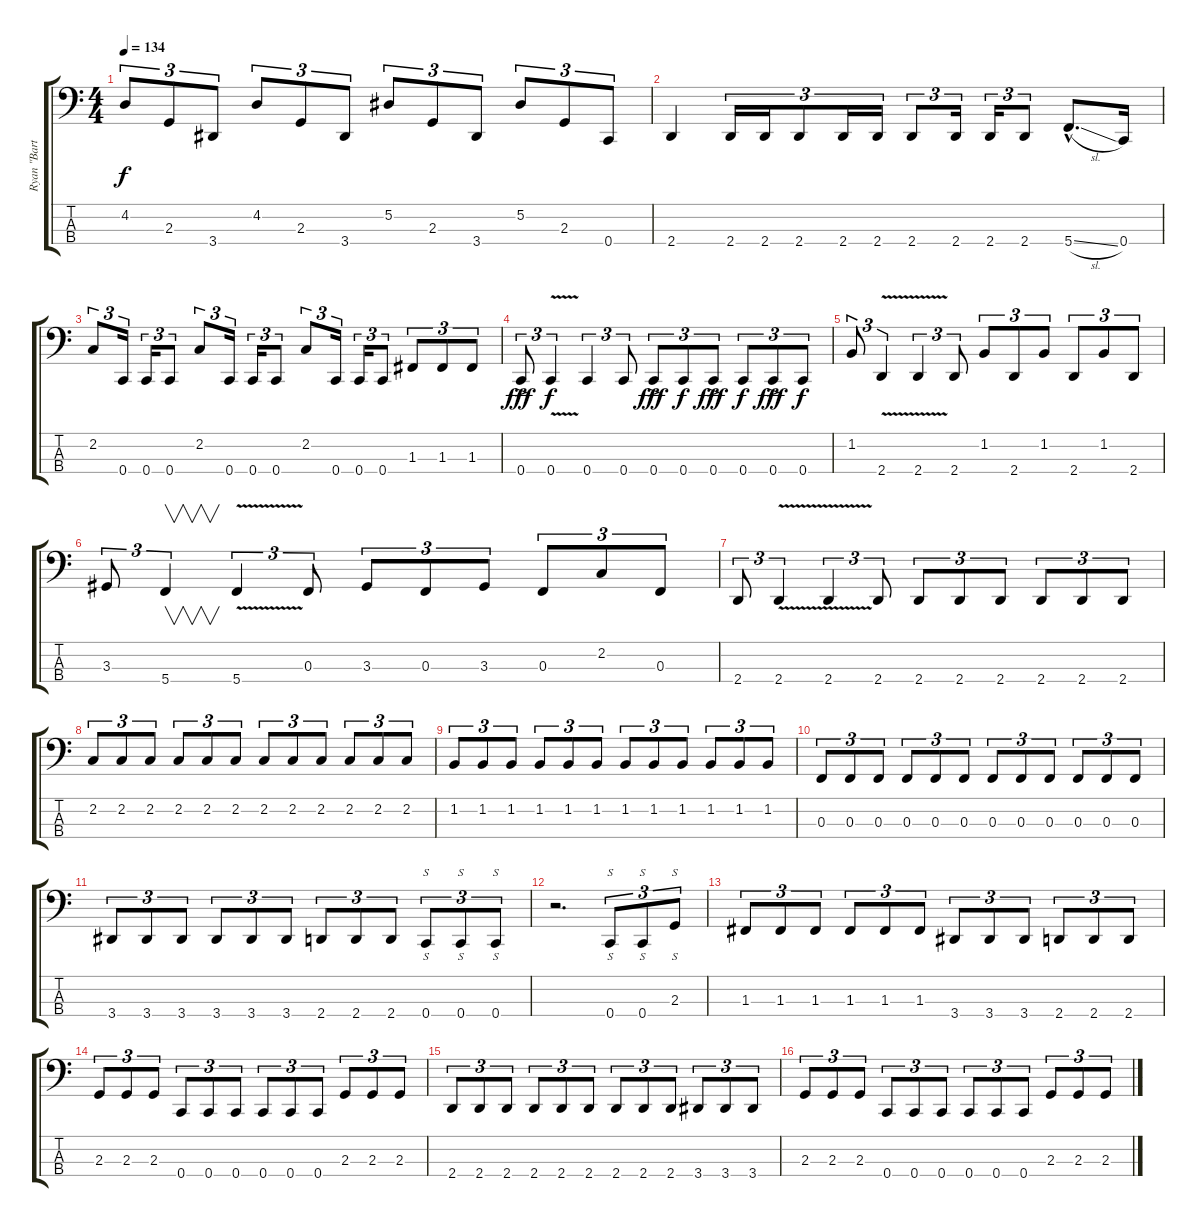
\track ("Ryan \"Bart\" Williams [Bass (Since 2007)]" "Ryan \"Bart") {instrument electricbassfinger}
\staff {score tabs}
\tuning (Eb2 Bb1 F1 C1) {hide}
\ts (4 4)
\tempo 134
\clef f4
\ks c
4.2.8{tu (3 2) dy f} 2.3.8{tu (3 2)} 3.4.8{tu (3 2)} 4.2.8{tu (3 2)} 2.3.8{tu (3 2)} 3.4.8{tu (3 2)} 5.2.8{tu (3 2)} 2.3.8{tu (3 2)} 3.4.8{tu (3 2)} 5.2.8{tu (3 2)} 2.3.8{tu (3 2)} 0.4.8{tu (3 2)} |
2.4.4 2.4.16{tu (3 2)} 2.4.16{tu (3 2)} 2.4.8{tu (3 2)} 2.4.16{tu (3 2)} 2.4.16{tu (3 2)} 2.4.8{tu (3 2)} 2.4.16{tu (3 2)} 2.4.16{tu (3 2)} 2.4.8{tu (3 2)} 5.4{sl hac}.8{d} 0.4.16 |
2.2.8{tu (3 2)} 0.4.16{tu (3 2)} 0.4.16{tu (3 2)} 0.4.8{tu (3 2)} 2.2.8{tu (3 2)} 0.4.16{tu (3 2)} 0.4.16{tu (3 2)} 0.4.8{tu (3 2)} 2.2.8{tu (3 2)} 0.4.16{tu (3 2)} 0.4.16{tu (3 2)} 0.4.8{tu (3 2)} 1.3.8{tu (3 2)} 1.3.8{tu (3 2)} 1.3.8{tu (3 2)} |
0.4{ac}.8{tu (3 2) dy fff} 0.4{v}.4{tu (3 2) dy f} 0.4.4{tu (3 2)} 0.4.8{tu (3 2)} 0.4{ac}.8{tu (3 2) dy fff} 0.4.8{tu (3 2) dy f} 0.4{ac}.8{tu (3 2) dy fff} 0.4.8{tu (3 2) dy f} 0.4{ac}.8{tu (3 2) dy fff} 0.4.8{tu (3 2) dy f} |
1.2.8{tu (3 2)} 2.4{v}.4{tu (3 2)} 2.4{v}.4{tu (3 2)} 2.4.8{tu (3 2)} 1.2.8{tu (3 2)} 2.4.8{tu (3 2)} 1.2.8{tu (3 2)} 2.4.8{tu (3 2)} 1.2.8{tu (3 2)} 2.4.8{tu (3 2)} |
3.3.8{tu (3 2)} 5.4.4{v tu (3 2)} 5.4{v}.4{tu (3 2)} 0.3.8{tu (3 2)} 3.3.8{tu (3 2)} 0.3.8{tu (3 2)} 3.3.8{tu (3 2)} 0.3.8{tu (3 2)} 2.2.8{tu (3 2)} 0.3.8{tu (3 2)} |
2.4.8{tu (3 2)} 2.4{v}.4{tu (3 2)} 2.4{v}.4{tu (3 2)} 2.4.8{tu (3 2)} 2.4.8{tu (3 2)} 2.4.8{tu (3 2)} 2.4.8{tu (3 2)} 2.4.8{tu (3 2)} 2.4.8{tu (3 2)} 2.4.8{tu (3 2)} |
2.2.8{tu (3 2)} 2.2.8{tu (3 2)} 2.2.8{tu (3 2)} 2.2.8{tu (3 2)} 2.2.8{tu (3 2)} 2.2.8{tu (3 2)} 2.2.8{tu (3 2)} 2.2.8{tu (3 2)} 2.2.8{tu (3 2)} 2.2.8{tu (3 2)} 2.2.8{tu (3 2)} 2.2.8{tu (3 2)} |
1.2.8{tu (3 2)} 1.2.8{tu (3 2)} 1.2.8{tu (3 2)} 1.2.8{tu (3 2)} 1.2.8{tu (3 2)} 1.2.8{tu (3 2)} 1.2.8{tu (3 2)} 1.2.8{tu (3 2)} 1.2.8{tu (3 2)} 1.2.8{tu (3 2)} 1.2.8{tu (3 2)} 1.2.8{tu (3 2)} |
0.3.8{tu (3 2)} 0.3.8{tu (3 2)} 0.3.8{tu (3 2)} 0.3.8{tu (3 2)} 0.3.8{tu (3 2)} 0.3.8{tu (3 2)} 0.3.8{tu (3 2)} 0.3.8{tu (3 2)} 0.3.8{tu (3 2)} 0.3.8{tu (3 2)} 0.3.8{tu (3 2)} 0.3.8{tu (3 2)} |
3.4.8{tu (3 2)} 3.4.8{tu (3 2)} 3.4.8{tu (3 2)} 3.4.8{tu (3 2)} 3.4.8{tu (3 2)} 3.4.8{tu (3 2)} 2.4.8{tu (3 2)} 2.4.8{tu (3 2)} 2.4.8{tu (3 2)} 0.4.8{s tu (3 2)} 0.4.8{s tu (3 2)} 0.4.8{s tu (3 2)} |
r.2{d} 0.4.8{s tu (3 2)} 0.4.8{s tu (3 2)} 2.3.8{s tu (3 2)} |
1.3.8{tu (3 2)} 1.3.8{tu (3 2)} 1.3.8{tu (3 2)} 1.3.8{tu (3 2)} 1.3.8{tu (3 2)} 1.3.8{tu (3 2)} 3.4.8{tu (3 2)} 3.4.8{tu (3 2)} 3.4.8{tu (3 2)} 2.4.8{tu (3 2)} 2.4.8{tu (3 2)} 2.4.8{tu (3 2)} |
2.3.8{tu (3 2)} 2.3.8{tu (3 2)} 2.3.8{tu (3 2)} 0.4.8{tu (3 2)} 0.4.8{tu (3 2)} 0.4.8{tu (3 2)} 0.4.8{tu (3 2)} 0.4.8{tu (3 2)} 0.4.8{tu (3 2)} 2.3.8{tu (3 2)} 2.3.8{tu (3 2)} 2.3.8{tu (3 2)} |
2.4.8{tu (3 2)} 2.4.8{tu (3 2)} 2.4.8{tu (3 2)} 2.4.8{tu (3 2)} 2.4.8{tu (3 2)} 2.4.8{tu (3 2)} 2.4.8{tu (3 2)} 2.4.8{tu (3 2)} 2.4.8{tu (3 2)} 3.4.8{tu (3 2)} 3.4.8{tu (3 2)} 3.4.8{tu (3 2)} |
2.3.8{tu (3 2)} 2.3.8{tu (3 2)} 2.3.8{tu (3 2)} 0.4.8{tu (3 2)} 0.4.8{tu (3 2)} 0.4.8{tu (3 2)} 0.4.8{tu (3 2)} 0.4.8{tu (3 2)} 0.4.8{tu (3 2)} 2.3.8{tu (3 2)} 2.3.8{tu (3 2)} 2.3.8{tu (3 2)}
